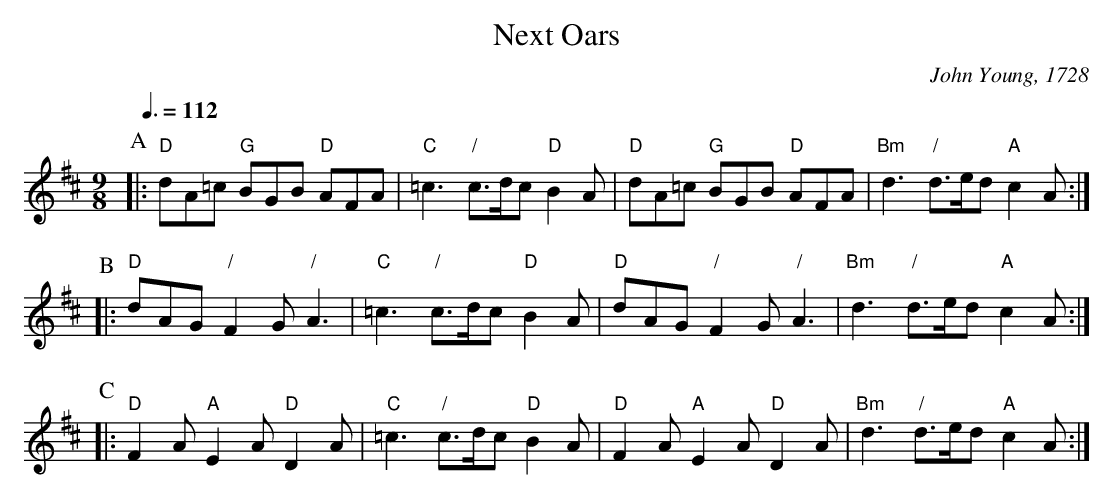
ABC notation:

X:1
T:Next Oars
C:John Young, 1728
M:9/8
L:1/8
Q:3/8=112
K:D
P:A
|: "D"dA=c "G"BGB "D"AFA | "C"=c3 "/"c>dc "D"B2A | "D"dA=c "G"BGB "D"AFA | "Bm"d3 "/"d>ed "A"c2A :|
P:B
|: "D"dAG "/"F2G "/"A3 | "C"=c3 "/"c>dc "D"B2A | "D"dAG "/"F2G "/"A3 | "Bm"d3 "/"d>ed "A"c2A :|
P:C
|: "D"F2A "A"E2A "D"D2A | "C"=c3 "/"c>dc "D"B2A | "D"F2A "A"E2A "D"D2A | "Bm"d3 "/"d>ed "A"c2A :|
